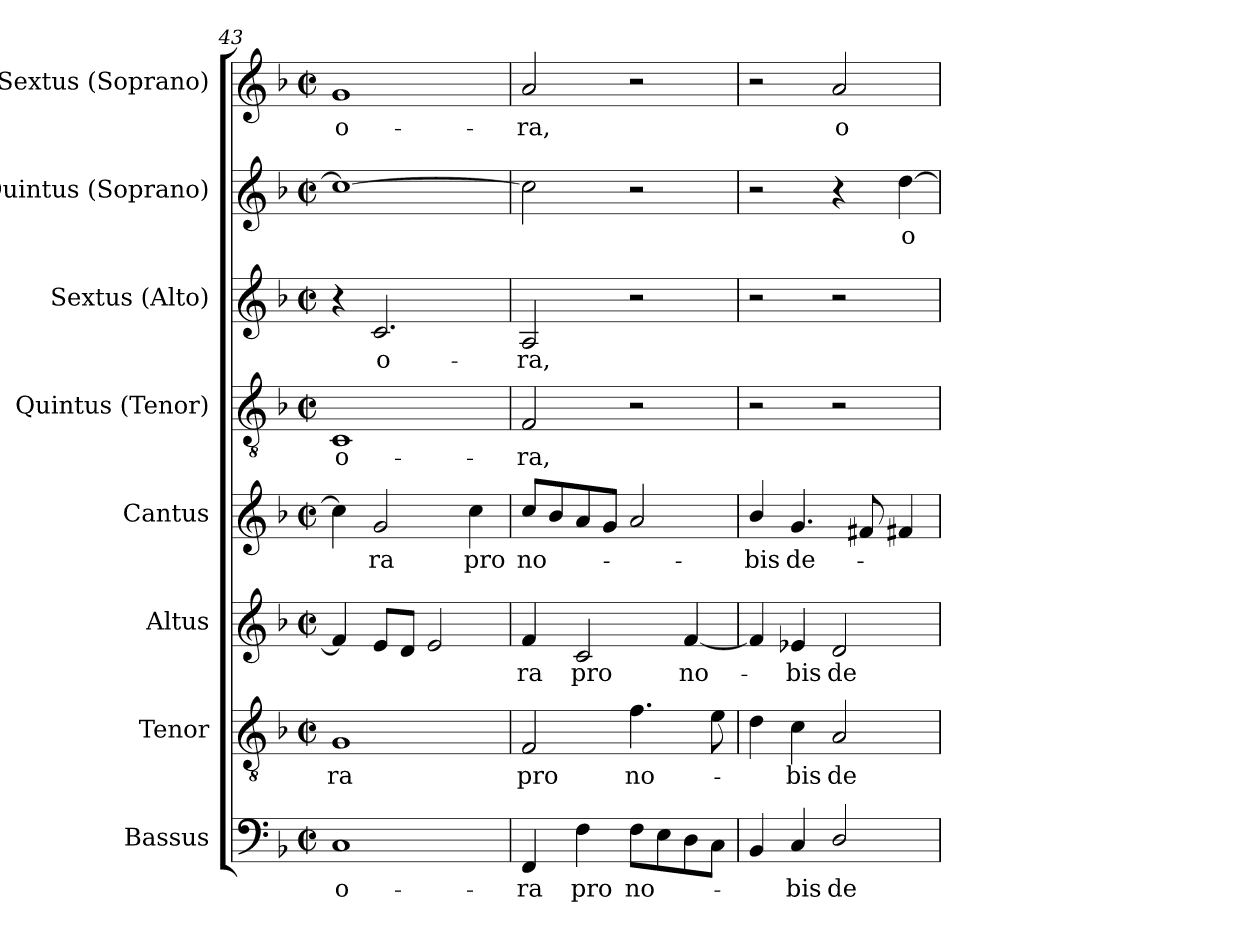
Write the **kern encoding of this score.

**kern	**text	**kern	**text	**kern	**text	**kern	**text	**kern	**text	**kern	**text	**kern	**text	**kern	**text
*part8	*part8	*part7	*part7	*part6	*part6	*part5	*part5	*part4	*part4	*part3	*part3	*part2	*part2	*part1	*part1
*staff8	*staff8	*staff7	*staff7	*staff6	*staff6	*staff5	*staff5	*staff4	*staff4	*staff3	*staff3	*staff2	*staff2	*staff1	*staff1
*I"Bassus	*	*I"Tenor	*	*I"Altus	*	*I"Cantus	*	*I"Quintus (Tenor)	*	*I"Sextus (Alto)	*	*I"Quintus (Soprano)	*	*I"Sextus (Soprano)	*
*I'B.	*	*I'T.	*	*I'A.	*	*I'S.	*	*I'T.	*	*I'A.	*	*I'S.	*	*I'S.	*
*clefF4	*	*clefGv2	*	*clefG2	*	*clefG2	*	*clefGv2	*	*clefG2	*	*clefG2	*	*clefG2	*
*	*	*ITrd7c12	*	*	*	*	*	*ITrd7c12	*	*	*	*	*	*	*
*k[b-]	*	*k[b-]	*	*k[b-]	*	*k[b-]	*	*k[b-]	*	*k[b-]	*	*k[b-]	*	*k[b-]	*
*F:	*	*F:	*	*F:	*	*F:	*	*F:	*	*F:	*	*F:	*	*F:	*
*M2/2	*	*M2/2	*	*M2/2	*	*M2/2	*	*M2/2	*	*M2/2	*	*M2/2	*	*M2/2	*
*met(c|)	*	*met(c|)	*	*met(c|)	*	*met(c|)	*	*met(c|)	*	*met(c|)	*	*met(c|)	*	*met(c|)	*
=43	=43	=43	=43	=43	=43	=43	=43	=43	=43	=43	=43	=43	=43	=43	=43
!	!LO:LY:b:color=#000000	!	!	!	!	!	!	!	!	!	!	!	!	!	!
!	!	!	!LO:LY:b:color=#000000	!	!	!	!	!	!	!	!	!	!	!	!
!	!	!	!	!	!	!	!	!	!LO:LY:b:color=#000000	!	!	!	!	!	!
!	!	!	!	!	!	!	!	!	!	!	!	!	!	!	!LO:LY:b:color=#000000
1Ci	o-	1GGi	-ra	4fi/]	.	4cci\]	.	1CCi	o-	4r	.	1cci_	.	1gi	o-
!	!	!	!	!	!	!	!LO:LY:b:color=#000000	!	!	!	!	!	!	!	!
!	!	!	!	!	!	!	!	!	!	!	!LO:LY:b:color=#000000	!	!	!	!
.	.	.	.	8ei/L	.	2gi/	-ra	.	.	2.ci/	o-	.	.	.	.
.	.	.	.	8di/J	.	.	.	.	.	.	.	.	.	.	.
.	.	.	.	2ei/	.	.	.	.	.	.	.	.	.	.	.
!	!	!	!	!	!	!	!LO:LY:b:color=#000000	!	!	!	!	!	!	!	!
.	.	.	.	.	.	4cci\	pro	.	.	.	.	.	.	.	.
!!LO:LB:g=z
=44	=44	=44	=44	=44	=44	=44	=44	=44	=44	=44	=44	=44	=44	=44	=44
!	!LO:LY:b:color=#000000	!	!	!	!	!	!	!	!	!	!	!	!	!	!
!	!	!	!LO:LY:b:color=#000000	!	!	!	!	!	!	!	!	!	!	!	!
!	!	!	!	!	!LO:LY:b:color=#000000	!	!	!	!	!	!	!	!	!	!
!	!	!	!	!	!	!	!LO:LY:b:color=#000000	!	!	!	!	!	!	!	!
!	!	!	!	!	!	!	!	!	!LO:LY:b:color=#000000	!	!	!	!	!	!
!	!	!	!	!	!	!	!	!	!	!	!LO:LY:b:color=#000000	!	!	!	!
!	!	!	!	!	!	!	!	!	!	!	!	!	!	!	!LO:LY:b:color=#000000
4FFi/	-ra	2FFi/	pro	4fi/	-ra	8cci/L	no-	2FFi/	-ra,	2Ai/	-ra,	2cci\]	.	2ai/	-ra,
.	.	.	.	.	.	8b-i/	.	.	.	.	.	.	.	.	.
!	!LO:LY:b:color=#000000	!	!	!	!	!	!	!	!	!	!	!	!	!	!
!	!	!	!	!	!LO:LY:b:color=#000000	!	!	!	!	!	!	!	!	!	!
4Fi\	pro	.	.	2ci/	pro	8ai/	.	.	.	.	.	.	.	.	.
.	.	.	.	.	.	8gi/J	.	.	.	.	.	.	.	.	.
!	!LO:LY:b:color=#000000	!	!	!	!	!	!	!	!	!	!	!	!	!	!
!	!	!	!LO:LY:b:color=#000000	!	!	!	!	!	!	!	!	!	!	!	!
8Fi\L	no-	4.Fi\	no-	.	.	2ai/	.	2r	.	2r	.	2r	.	2r	.
8Ei\	.	.	.	.	.	.	.	.	.	.	.	.	.	.	.
!	!	!	!	!	!LO:LY:b:color=#000000	!	!	!	!	!	!	!	!	!	!
8Di\	.	.	.	[4fi/	no-	.	.	.	.	.	.	.	.	.	.
8Ci\J	.	8Ei\	.	.	.	.	.	.	.	.	.	.	.	.	.
=45	=45	=45	=45	=45	=45	=45	=45	=45	=45	=45	=45	=45	=45	=45	=45
!	!	!	!	!	!	!	!LO:LY:b:color=#000000	!	!	!	!	!	!	!	!
4BB-i/	.	4Di\	.	4fi/]	.	4b-i/	-bis	2r	.	2r	.	2r	.	2r	.
!	!LO:LY:b:color=#000000	!	!	!	!	!	!	!	!	!	!	!	!	!	!
!	!	!	!LO:LY:b:color=#000000	!	!	!	!	!	!	!	!	!	!	!	!
!	!	!	!	!	!LO:LY:b:color=#000000	!	!	!	!	!	!	!	!	!	!
!	!	!	!	!	!	!	!LO:LY:b:color=#000000	!	!	!	!	!	!	!	!
4Ci/	-bis	4Ci\	-bis	4e-Xi/	-bis	4.gi/	de-	.	.	.	.	.	.	.	.
!	!LO:LY:b:color=#000000	!	!	!	!	!	!	!	!	!	!	!	!	!	!
!	!	!	!LO:LY:b:color=#000000	!	!	!	!	!	!	!	!	!	!	!	!
!	!	!	!	!	!LO:LY:b:color=#000000	!	!	!	!	!	!	!	!	!	!
!	!	!	!	!	!	!	!	!	!	!	!	!	!	!	!LO:LY:b:color=#000000
2Di/	de-	2AAi/	de-	2di/	de-	.	.	2r	.	2r	.	4r	.	2ai/	o-
.	.	.	.	.	.	8f#i/	.	.	.	.	.	.	.	.	.
!	!	!	!	!	!	!	!	!	!	!	!	!	!LO:LY:b:color=#000000	!	!
.	.	.	.	.	.	4f#Xi/	.	.	.	.	.	[4ddi\	o-	.	.
=	=	=	=	=	=	=	=	=	=	=	=	=	=	=	=
*-	*-	*-	*-	*-	*-	*-	*-	*-	*-	*-	*-	*-	*-	*-	*-
